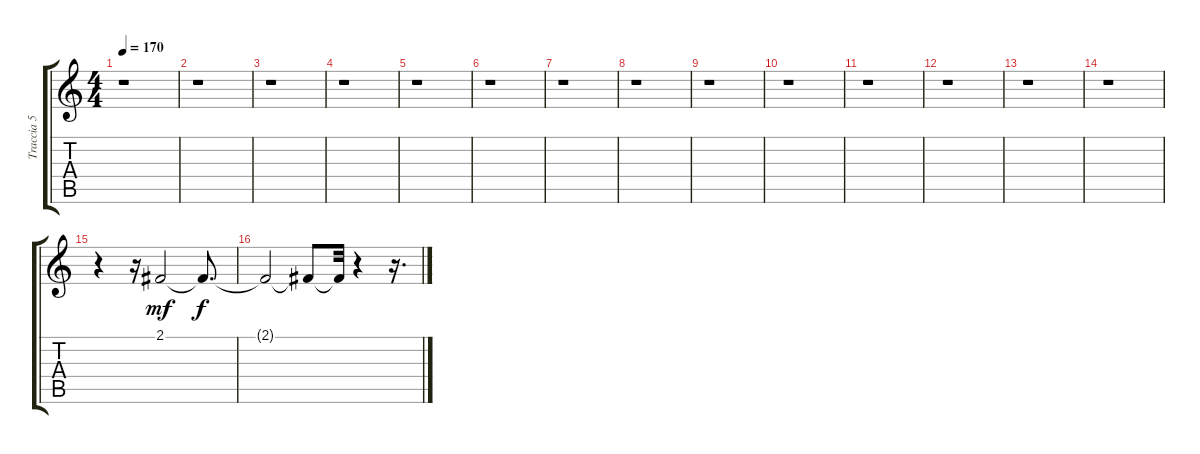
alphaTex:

\track ("Traccia 5" "Traccia 5") {instrument pad2warm}
\staff {score tabs}
\tuning (E4 B3 G3 D3 A2 E2) {hide}
\ts (4 4)
\tempo 170
\clef g2
\ks c
r.1{dy f} |
r.1 |
r.1 |
r.1 |
r.1 |
r.1 |
r.1 |
r.1 |
r.1 |
r.1 |
r.1 |
r.1 |
r.1 |
r.1 |
r.4 r.16 2.1.2{dy mf} 2.1{t}.8{d dy f} |
2.1{t}.2 2.1{t}.8 2.1{t}.32 r.4 r.16{d}
